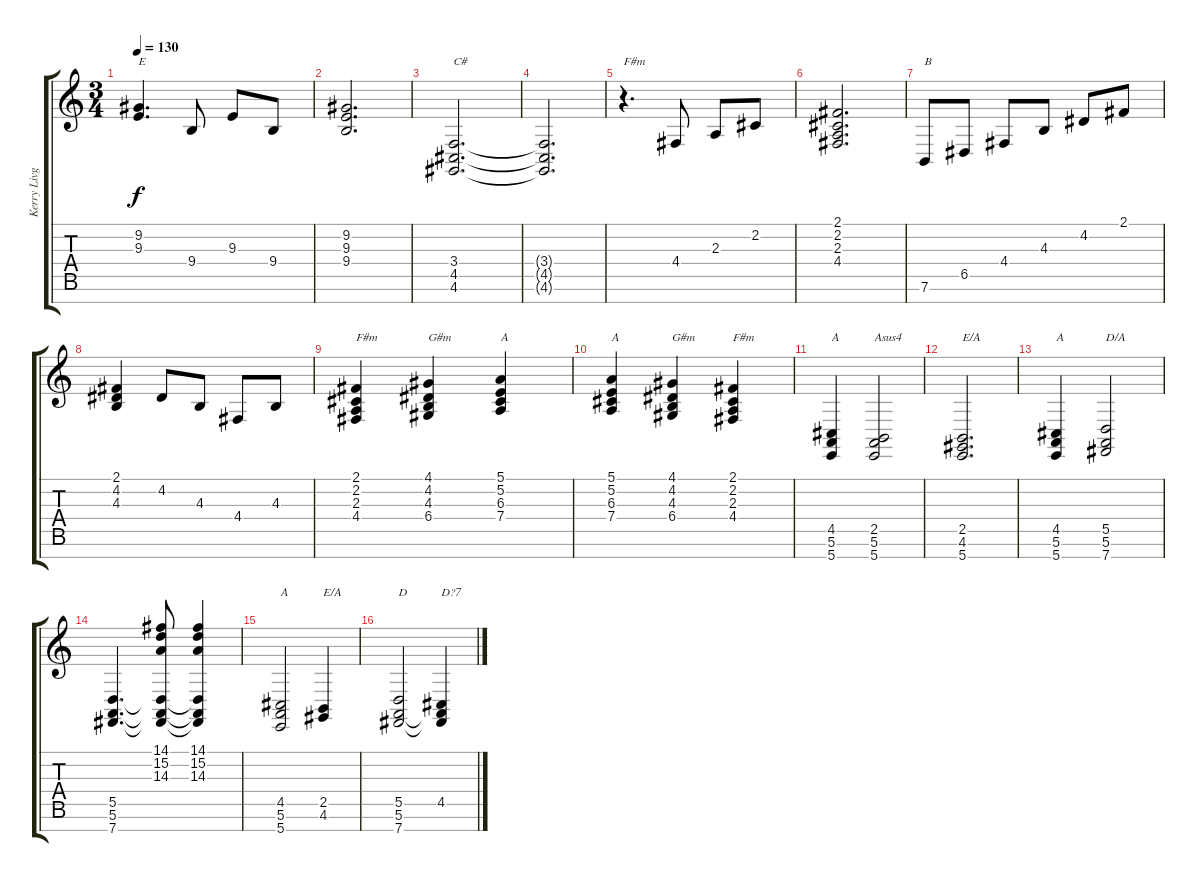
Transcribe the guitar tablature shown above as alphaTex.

\track ("Kerry Livgren (Right Hand Piano)" "Kerry Livg") {instrument acousticgrandpiano}
\staff {score tabs}
\tuning (E4 B3 G3 D3 A2 E2 B1) {hide}
\ts (3 4)
\tempo 130
\clef g2
\ks c
(9.2 9.3).4{d txt "E" dy f} 9.4.8 9.3.8 9.4.8 |
(9.2 9.3 9.4).2{d} |
(3.4 4.5 4.6).2{d txt "C#"} |
(3.4{t} 4.5{t} 4.6{t}).2{d} |
r.4{d txt "F#m"} 4.4.8 2.3.8 2.2.8 |
(2.1 2.2 2.3 4.4).2{d} |
7.6.8{txt "B"} 6.5.8 4.4.8 4.3.8 4.2.8 2.1.8 |
(2.1 4.2 4.3).4 4.2.8 4.3.8 4.4.8 4.3.8 |
(2.1 2.2 2.3 4.4).4{txt "F#m"} (4.1 4.2 4.3 6.4).4{txt "G#m"} (5.1 5.2 6.3 7.4).4{txt "A"} |
(5.1 5.2 6.3 7.4).4{txt "A"} (4.1 4.2 4.3 6.4).4{txt "G#m"} (2.1 2.2 2.3 4.4).4{txt "F#m"} |
(4.5 5.6 5.7).4{txt "A"} (2.5 5.6 5.7).2{txt "Asus4"} |
(2.5 4.6 5.7).2{d txt "E/A"} |
(4.5 5.6 5.7).4{txt "A"} (5.5 5.6 7.7).2{txt "D/A"} |
(5.5 5.6 7.7).4{d} (14.1 15.2 14.3 5.5{t} 5.6{t} 7.7{t}).8 (14.1 15.2 14.3 5.5{t} 5.6{t} 7.7{t}).4 |
(4.5 5.6 5.7).2{txt "A"} (2.5 4.6).4{txt "E/A"} |
(5.5 5.6 7.7).2{txt "D"} (4.5 5.6{t} 7.7{t}).4{txt "D?7"}
